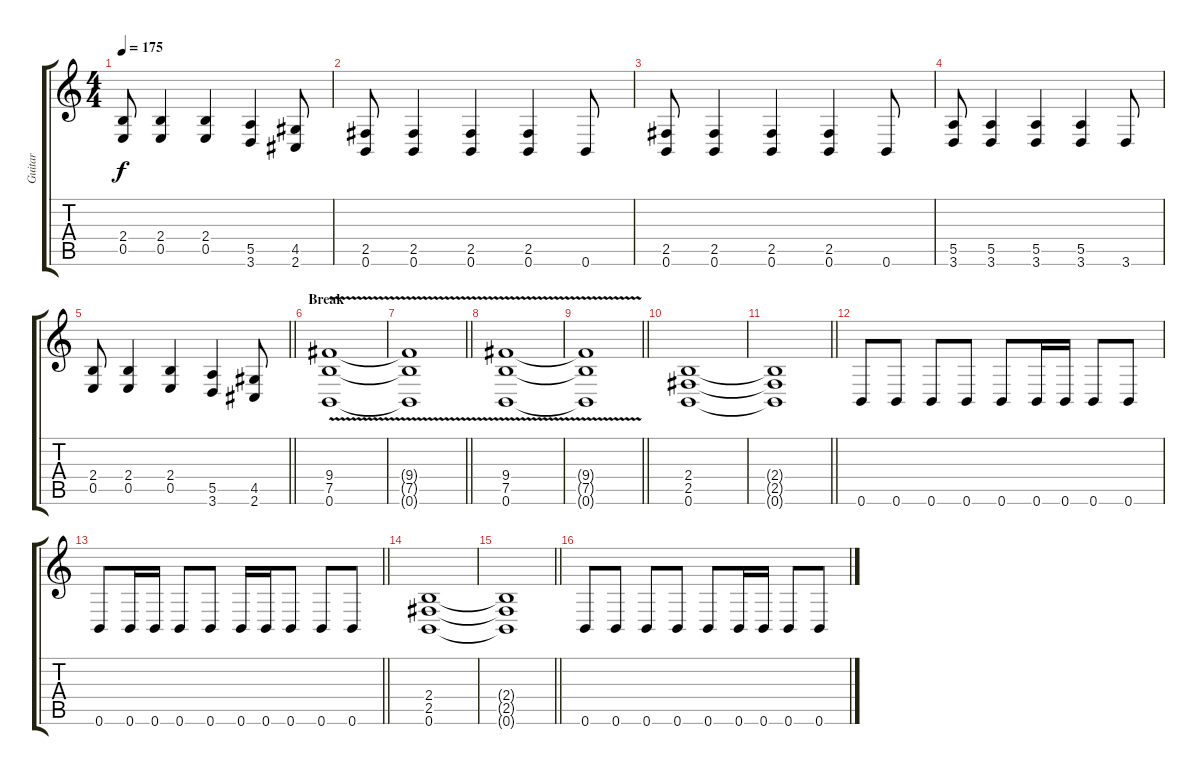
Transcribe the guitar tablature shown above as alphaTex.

\track ("Guitar" "Guitar") {instrument distortionguitar}
\staff {score tabs}
\tuning (B3 Gb3 D3 A2 E2 B1) {hide}
\ts (4 4)
\tempo 175
\clef g2
\ks c
(2.4 0.5).8{dy f} (2.4 0.5).4 (2.4 0.5).4 (5.5 3.6).4 (4.5 2.6).8 |
(2.5 0.6).8 (2.5 0.6).4 (2.5 0.6).4 (2.5 0.6).4 0.6.8 |
(2.5 0.6).8 (2.5 0.6).4 (2.5 0.6).4 (2.5 0.6).4 0.6.8 |
(5.5 3.6).8 (5.5 3.6).4 (5.5 3.6).4 (5.5 3.6).4 3.6.8 |
\barLineRight lightlight
(2.4 0.5).8 (2.4 0.5).4 (2.4 0.5).4 (5.5 3.6).4 (4.5 2.6).8 |
\section ("" "Break")
(9.4{v} 7.5 0.6).1 |
\barLineRight lightlight
(9.4{v t} 7.5{t} 0.6{t}).1 |
(9.4{v} 7.5 0.6).1 |
\barLineRight lightlight
(9.4{v t} 7.5{t} 0.6{t}).1 |
(2.4 2.5 0.6).1 |
\barLineRight lightlight
(2.4{t} 2.5{t} 0.6{t}).1 |
0.6.8 0.6.8 0.6.8 0.6.8 0.6.8 0.6.16 0.6.16 0.6.8 0.6.8 |
\barLineRight lightlight
0.6.8 0.6.16 0.6.16 0.6.8 0.6.8 0.6.16 0.6.16 0.6.8 0.6.8 0.6.8 |
(2.4 2.5 0.6).1 |
\barLineRight lightlight
(2.4{t} 2.5{t} 0.6{t}).1 |
0.6.8 0.6.8 0.6.8 0.6.8 0.6.8 0.6.16 0.6.16 0.6.8 0.6.8
